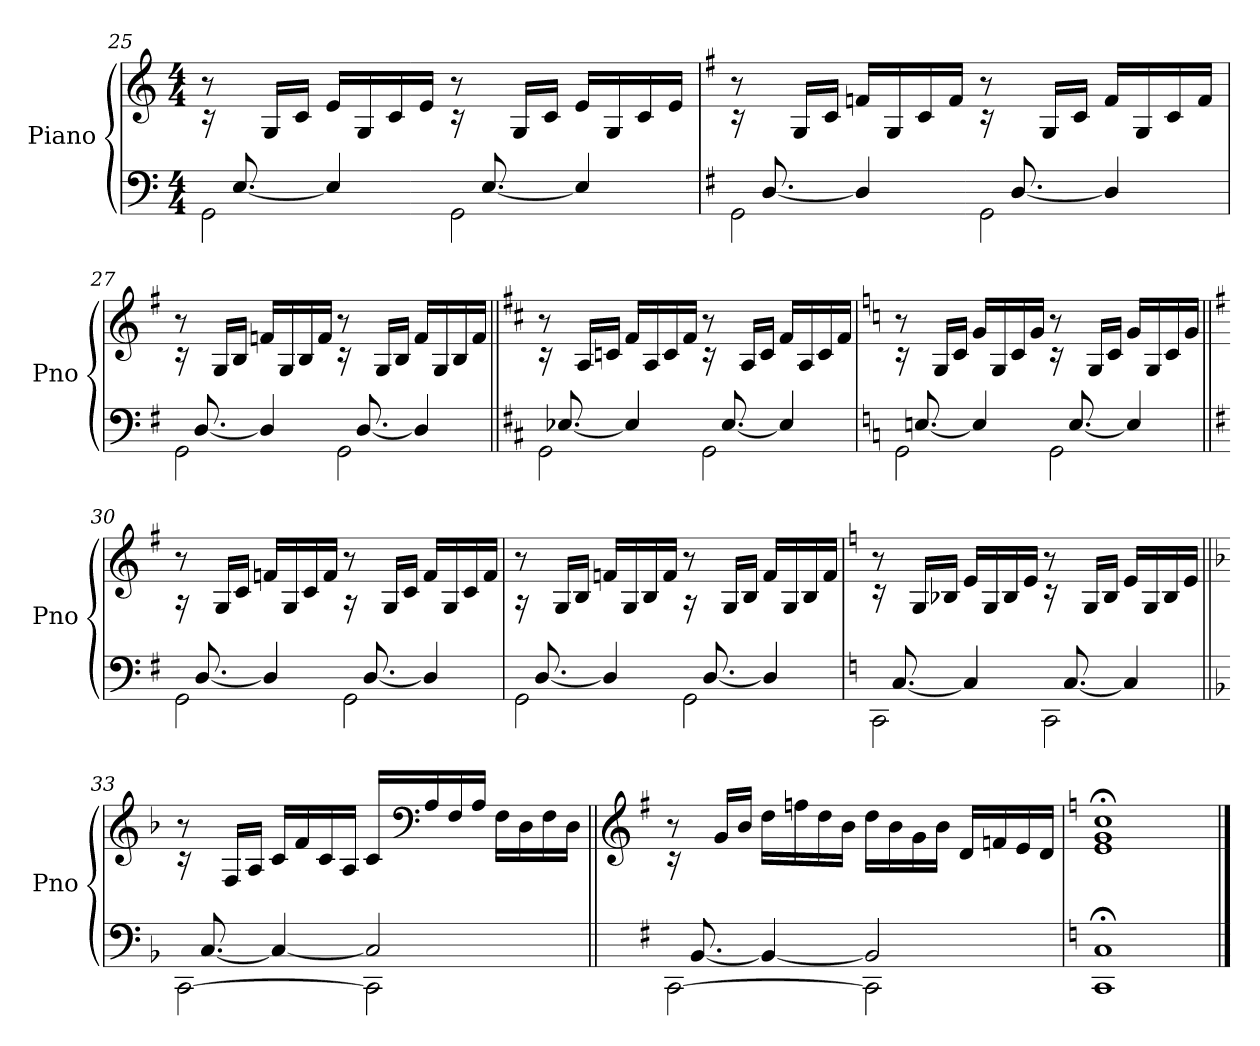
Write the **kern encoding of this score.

**kern	**kern
*part1	*part1
*staff2	*staff1
*I"Piano	*
*I'Pno	*
!!LO:LB:g=z
*clefF4	*clefG2
*k[]	*k[]
*M4/4	*M4/4
=25	=25
*^	*
2GG\	16rdd	8r
.	[8.E/	.
.	.	16G/LL
.	.	16c/JJ
.	4E/]	16e/LL
.	.	16G/
.	.	16c/
.	.	16e/JJ
2GG\	16rdd	8r
.	[8.E/	.
.	.	16G/LL
.	.	16c/JJ
.	4E/]	16e/LL
.	.	16G/
.	.	16c/
.	.	16e/JJ
=26	=26	=26
*k[f#]	*	*k[f#]
2GG\	16rdd	8r
.	[8.D/	.
.	.	16G/LL
.	.	16c/JJ
.	4D/]	16fn/LL
.	.	16G/
.	.	16c/
.	.	16f/JJ
2GG\	16rdd	8r
.	[8.D/	.
.	.	16G/LL
.	.	16c/JJ
.	4D/]	16f/LL
.	.	16G/
.	.	16c/
.	.	16f/JJ
!!LO:LB:g=z
=27	=27	=27
2GG\	16rdd	8r
.	[8.D/	.
.	.	16G/LL
.	.	16B/JJ
.	4D/]	16fn/LL
.	.	16G/
.	.	16B/
.	.	16f/JJ
2GG\	16rdd	8r
.	[8.D/	.
.	.	16G/LL
.	.	16B/JJ
.	4D/]	16f/LL
.	.	16G/
.	.	16B/
.	.	16f/JJ
!!LO:LB:g=z
=28||	=28||	=28||
*k[f#c#]	*	*k[f#c#]
2GG\	16rdd	8r
.	[8.E-X/	.
.	.	16A/LL
.	.	16cn/JJ
.	4E-/]	16f#/LL
.	.	16A/
.	.	16c/
.	.	16f#/JJ
2GG\	16rdd	8r
.	[8.E-/	.
.	.	16A/LL
.	.	16c/JJ
.	4E-/]	16f#/LL
.	.	16A/
.	.	16c/
.	.	16f#/JJ
=29	=29	=29
*k[]	*	*k[]
2GG\	16rdd	8r
.	[8.En/	.
.	.	16G/LL
.	.	16c/JJ
.	4E/]	16g/LL
.	.	16G/
.	.	16c/
.	.	16g/JJ
2GG\	16rdd	8r
.	[8.E/	.
.	.	16G/LL
.	.	16c/JJ
.	4E/]	16g/LL
.	.	16G/
.	.	16c/
.	.	16g/JJ
!!LO:PB:g=z
=30||	=30||	=30||
*k[f#]	*	*k[f#]
2GG\	16rdd	8r
.	[8.D/	.
.	.	16G/LL
.	.	16c/JJ
.	4D/]	16fn/LL
.	.	16G/
.	.	16c/
.	.	16f/JJ
2GG\	16rdd	8r
.	[8.D/	.
.	.	16G/LL
.	.	16c/JJ
.	4D/]	16f/LL
.	.	16G/
.	.	16c/
.	.	16f/JJ
!!LO:LB:g=z
=31	=31	=31
2GG\	16rdd	8r
.	[8.D/	.
.	.	16G/LL
.	.	16B/JJ
.	4D/]	16fn/LL
.	.	16G/
.	.	16B/
.	.	16f/JJ
2GG\	16rdd	8r
.	[8.D/	.
.	.	16G/LL
.	.	16B/JJ
.	4D/]	16f/LL
.	.	16G/
.	.	16B/
.	.	16f/JJ
=32	=32	=32
*k[]	*	*k[]
2CC\	16rff	8r
.	[8.C/	.
.	.	16G/LL
.	.	16B-X/JJ
.	4C/]	16e/LL
.	.	16G/
.	.	16B-/
.	.	16e/JJ
2CC\	16rff	8r
.	[8.C/	.
.	.	16G/LL
.	.	16B-/JJ
.	4C/]	16e/LL
.	.	16G/
.	.	16B-/
.	.	16e/JJ
!!LO:LB:g=z
=33||	=33||	=33||
*k[b-]	*	*k[b-]
[2CC\	16rff	8r
.	[8.C/	.
.	.	16F/LL
.	.	16A/JJ
.	4C/_	16c/LL
.	.	16f/
.	.	16c/
.	.	16A/JJ
2CC\]	2C/]	16c/LL
*	*	*clefF4
.	.	16A/
.	.	16F/
.	.	16A/JJ
.	.	16F\LL
.	.	16D\
.	.	16F\
.	.	16D\JJ
!!LO:LB:g=z
=34||	=34||	=34||
*	*	*clefG2
*k[f#]	*	*k[f#]
[2CC\	16rff	8r
.	[8.BB/	.
.	.	16g/LL
.	.	16b/JJ
.	4BB/_	16dd\LL
.	.	16ffn\
.	.	16dd\
.	.	16b\JJ
2CC\]	2BB/]	16dd\LL
.	.	16b\
.	.	16g\
.	.	16b\JJ
.	.	16d/LL
.	.	16fn/
.	.	16e/
.	.	16d/JJ
*v	*v	*
=35	=35
*k[]	*k[]
1CC; 1C;	1e;< 1g;< 1cc;<
==	==
*-	*-
